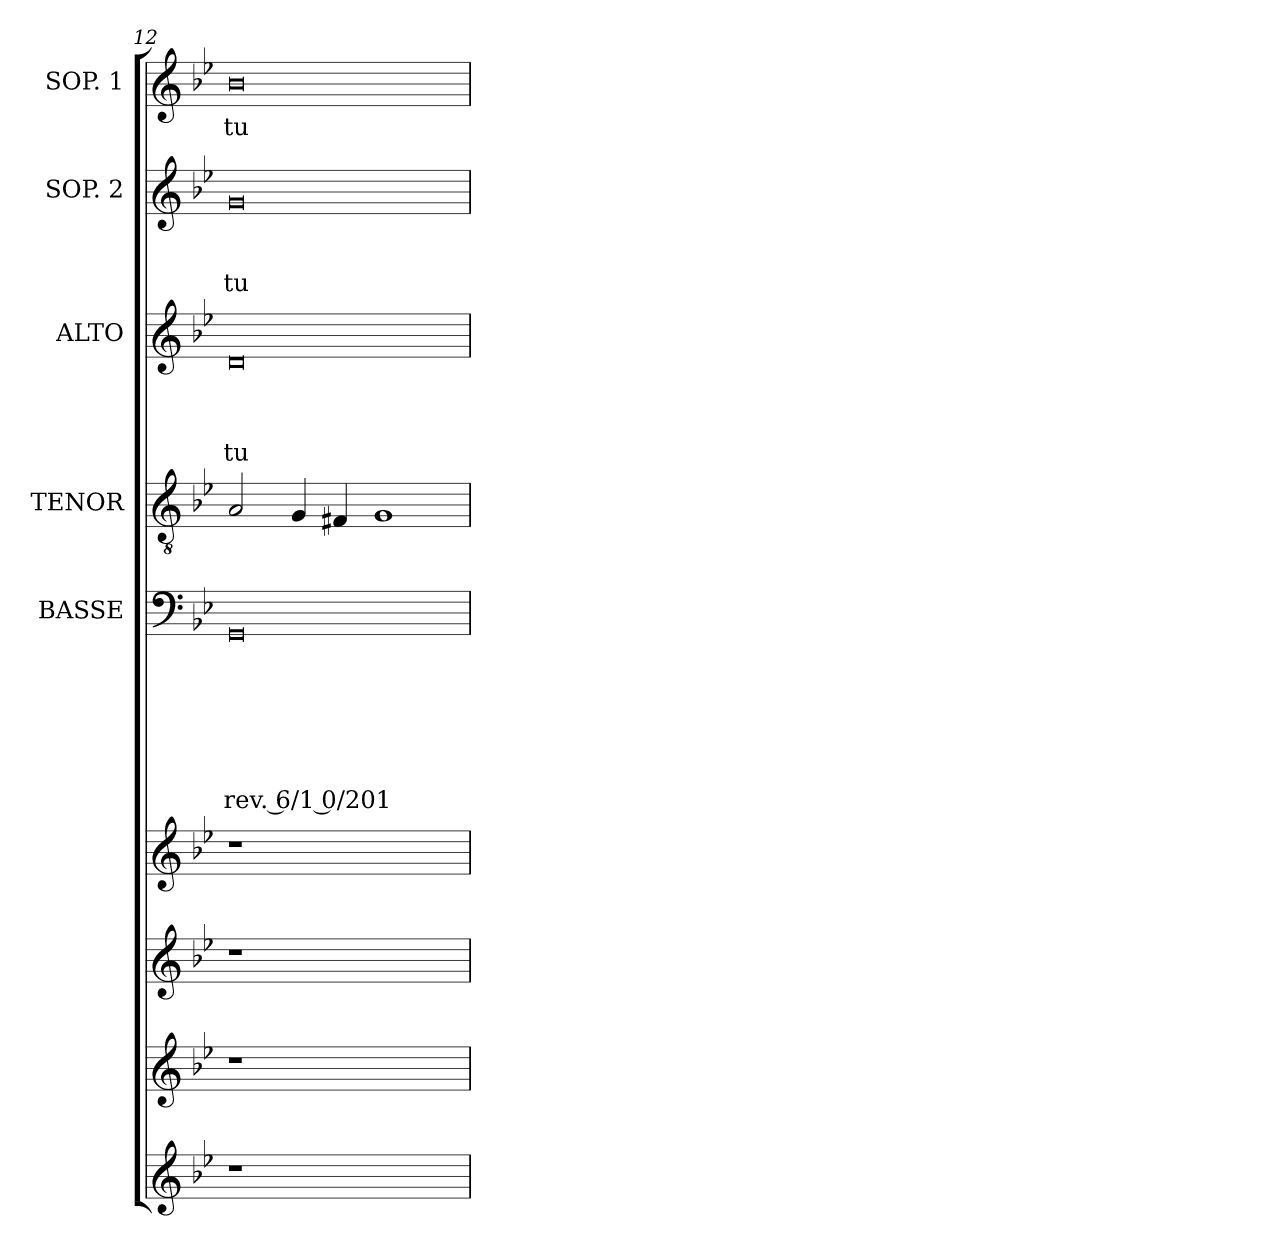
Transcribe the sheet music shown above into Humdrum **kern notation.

**kern	**kern	**kern	**kern	**kern	**text	**text	**text	**text	**text	**text	**text	**kern	**kern	**text	**text	**text	**text	**kern	**text	**text	**text	**kern	**text
*part9	*part8	*part7	*part6	*part5	*part5	*part5	*part5	*part5	*part5	*part5	*part5	*part4	*part3	*part3	*part3	*part3	*part3	*part2	*part2	*part2	*part2	*part1	*part1
*staff9	*staff8	*staff7	*staff6	*staff5	*staff5	*staff5	*staff5	*staff5	*staff5	*staff5	*staff5	*staff4	*staff3	*staff3	*staff3	*staff3	*staff3	*staff2	*staff2	*staff2	*staff2	*staff1	*staff1
*	*	*	*	*I"BASSE	*	*	*	*	*	*	*	*I"TENOR	*I"ALTO	*	*	*	*	*I"SOP. 2	*	*	*	*I"SOP. 1	*
*	*	*	*	*I'BAS.	*	*	*	*	*	*	*	*I'TEN.	*I'ALT.	*	*	*	*	*I'SOP. 2	*	*	*	*I'SOP. 1	*
*clefG2	*clefG2	*clefG2	*clefG2	*clefF4	*	*	*	*	*	*	*	*clefGv2	*clefG2	*	*	*	*	*clefG2	*	*	*	*clefG2	*
*k[b-e-]	*k[b-e-]	*k[b-e-]	*k[b-e-]	*k[b-e-]	*	*	*	*	*	*	*	*k[b-e-]	*k[b-e-]	*	*	*	*	*k[b-e-]	*	*	*	*k[b-e-]	*
*B-:	*B-:	*B-:	*B-:	*B-:	*	*	*	*	*	*	*	*B-:	*B-:	*	*	*	*	*B-:	*	*	*	*B-:	*
=12	=12	=12	=12	=12	=12	=12	=12	=12	=12	=12	=12	=12	=12	=12	=12	=12	=12	=12	=12	=12	=12	=12	=12
!	!	!	!	!	!	!	!	!	!	!	!LO:LY:b:rj	!	!	!	!	!	!LO:LY:b	!	!	!	!LO:LY:b	!	!LO:LY:b
1r	1r	1r	1r	0GG	.	.	.	.	.	.	-rev. 6/1 0/201	2A/	0d	.	.	.	tu-	0g	.	.	tu-	0b-	tu-
.	.	.	.	.	.	.	.	.	.	.	.	4G/	.	.	.	.	.	.	.	.	.	.	.
.	.	.	.	.	.	.	.	.	.	.	.	4F#X/	.	.	.	.	.	.	.	.	.	.	.
1ryy	1ryy	1ryy	1ryy	.	.	.	.	.	.	.	.	1G	.	.	.	.	.	.	.	.	.	.	.
=	=	=	=	=	=	=	=	=	=	=	=	=	=	=	=	=	=	=	=	=	=	=	=
*-	*-	*-	*-	*-	*-	*-	*-	*-	*-	*-	*-	*-	*-	*-	*-	*-	*-	*-	*-	*-	*-	*-	*-
